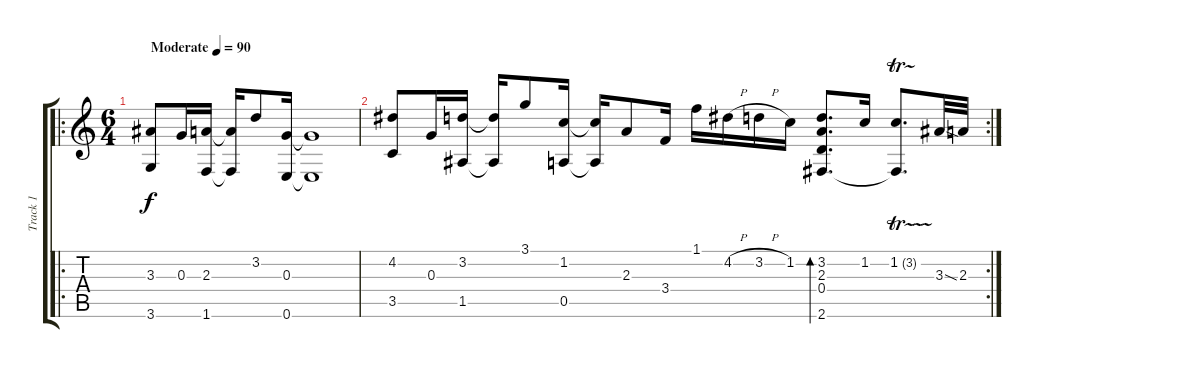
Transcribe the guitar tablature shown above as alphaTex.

\track ("Track 1" "Track 1") {instrument acousticguitarsteel}
\staff {score tabs}
\tuning (E4 B3 G3 D3 A2 E2) {hide}
\ro
\ts (6 4)
\tempo (90 "Moderate")
\clef g2
\ks c
(3.3 3.6).8{dy f instrument acousticguitarsteel} 0.3.16 (2.3 1.6).16 (2.3{t} 1.6{t}).16 3.2.8 (0.3 0.6).16 (0.3{t} 0.6{t}).1 |
\rc 2
(4.2 3.5).8 0.3.16 (3.2 1.5).16 (3.2{t} 1.5{t}).16 3.1.8 (1.2 0.5).16 (1.2{t} 0.5{t}).16 2.3.8 3.4.16 1.1.16 4.2{h}.16 3.2{h}.16 1.2.16 (3.2 2.3 0.4 2.6).8{d bd 480} 1.2.16 (1.2{tr (3 16)} 2.6{t}).8{d} 3.3{sod}.32 2.3.32
